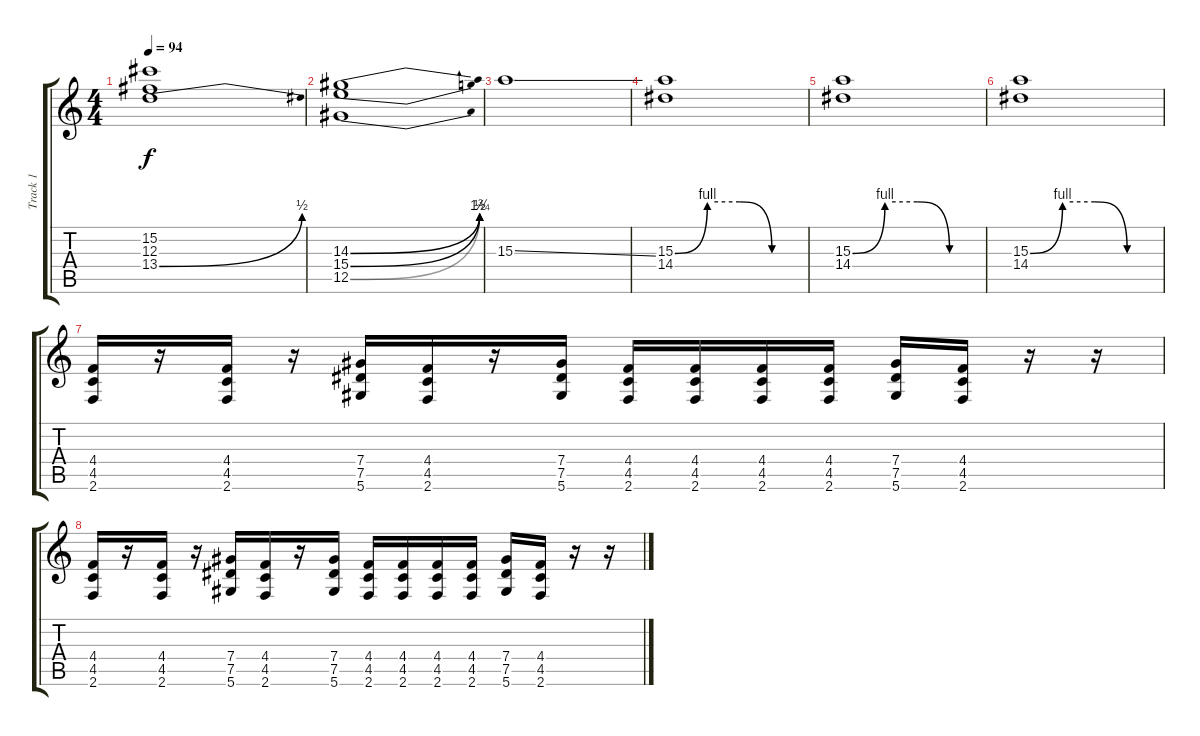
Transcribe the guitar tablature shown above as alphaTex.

\track ("Track 1" "Track 1") {instrument overdrivenguitar}
\staff {score tabs}
\tuning (Eb4 Bb3 Gb3 Db3 Ab2 Eb2) {hide}
\ts (4 4)
\tempo 94
\clef g2
\ks c
(15.2 12.3 13.4{be (bend 0 0 60 2)}).1{dy f} |
(14.3{be (bend 0 0 60 2)} 15.4{be (bend 0 0 60 7)} 12.5{be (bend 0 0 60 2)}).1 |
15.3{ss}.1 |
(15.3{be (custom 0 0 15 4 30 4 45 0 60 0)} 14.4).1 |
(15.3{be (custom 0 0 15 4 30 4 45 0 60 0)} 14.4).1 |
(15.3{be (custom 0 0 15 4 30 4 45 0 60 0)} 14.4).1 |
(4.4 4.5 2.6).16 r.16 (4.4 4.5 2.6).16 r.16 (7.4 7.5 5.6).16 (4.4 4.5 2.6).16 r.16 (7.4 7.5 5.6).16 (4.4 4.5 2.6).16 (4.4 4.5 2.6).16 (4.4 4.5 2.6).16 (4.4 4.5 2.6).16 (7.4 7.5 5.6).16 (4.4 4.5 2.6).16 r.16 r.16 |
(4.4 4.5 2.6).16 r.16 (4.4 4.5 2.6).16 r.16 (7.4 7.5 5.6).16 (4.4 4.5 2.6).16 r.16 (7.4 7.5 5.6).16 (4.4 4.5 2.6).16 (4.4 4.5 2.6).16 (4.4 4.5 2.6).16 (4.4 4.5 2.6).16 (7.4 7.5 5.6).16 (4.4 4.5 2.6).16 r.16 r.16
